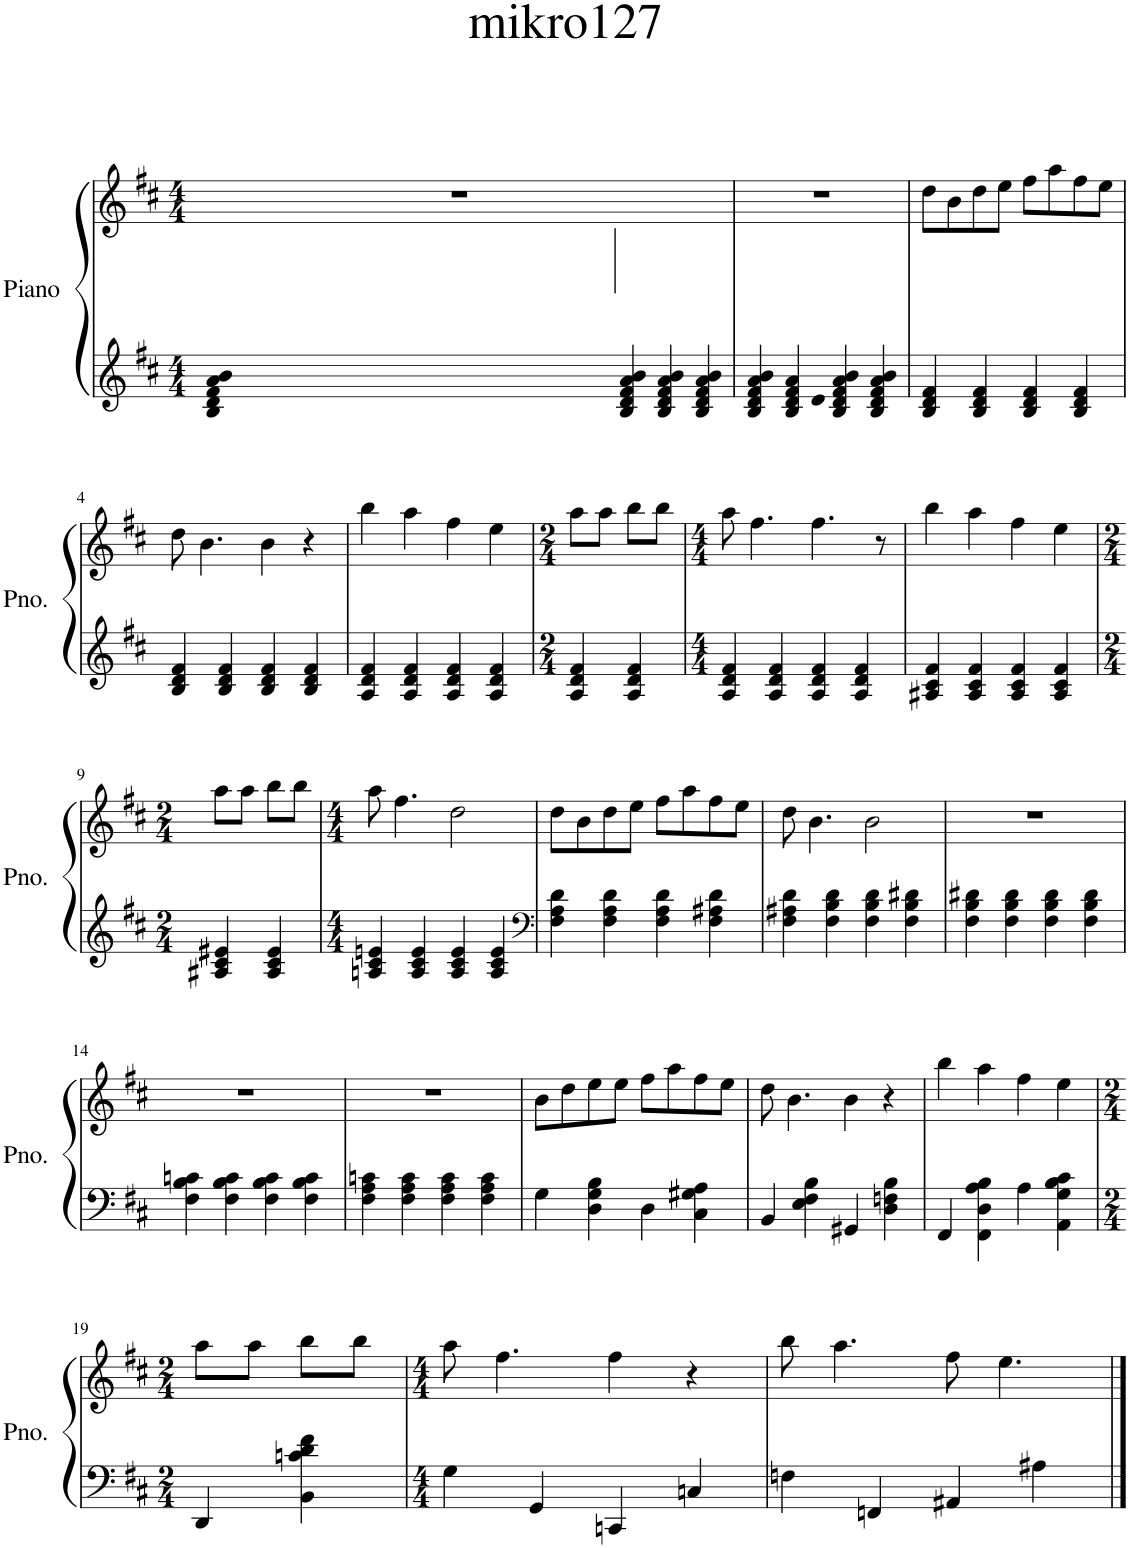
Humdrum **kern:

**kern	**kern
*part1	*part1
*staff2	*staff1
*I"Piano	*
*I'Pno.	*
*clefG2	*clefG2
*k[f#c#]	*k[f#c#]
*M4/4	*M4/4
=1	=1
4B/ 4d/ 4f#/ 4a/ 4b/	1r
4B/ 4d/ 4f#/ 4a/ 4b/	.
4B/ 4d/ 4f#/ 4a/ 4b/	.
4B/ 4d/ 4f#/ 4a/ 4b/	.
=2	=2
4B/ 4d/ 4f#/ 4a/ 4b/	1r
4B/ 4d/ 4f#/ 4a/ 4b/	.
4B/ 4d/ 4f#/ 4a/ 4b/	.
4B/ 4d/ 4f#/ 4a/ 4b/	.
=3	=3
4B/ 4d/ 4f#/	8dd\L
.	8b\
4B/ 4d/ 4f#/	8dd\
.	8ee\J
4B/ 4d/ 4f#/	8ff#\L
.	8aa\
4B/ 4d/ 4f#/	8ff#\
.	8ee\J
!!LO:LB:g=z
=4	=4
4B/ 4d/ 4f#/	8dd\
.	4.b\
4B/ 4d/ 4f#/	.
4B/ 4d/ 4f#/	4b\
4B/ 4d/ 4f#/	4r
=5	=5
4A/ 4d/ 4f#/	4bb\
4A/ 4d/ 4f#/	4aa\
4A/ 4d/ 4f#/	4ff#\
4A/ 4d/ 4f#/	4ee\
=6	=6
*M2/4	*M2/4
4A/ 4d/ 4f#/	8aa\L
.	8aa\J
4A/ 4d/ 4f#/	8bb\L
.	8bb\J
=7	=7
*M4/4	*M4/4
4A/ 4d/ 4f#/	8aa\
.	4.ff#\
4A/ 4d/ 4f#/	.
4A/ 4d/ 4f#/	4.ff#\
4A/ 4d/ 4f#/	.
.	8r
=8	=8
4A#X/ 4c#/ 4f#/	4bb\
4A#/ 4c#/ 4f#/	4aa\
4A#/ 4c#/ 4f#/	4ff#\
4A#/ 4c#/ 4f#/	4ee\
!!LO:LB:g=z
=9	=9
*M2/4	*M2/4
4A#X/ 4c#/ 4e#X/	8aa\L
.	8aa\J
4A#/ 4c#/ 4e#/	8bb\L
.	8bb\J
=10	=10
*M4/4	*M4/4
4An/ 4c#/ 4en/	8aa\
.	4.ff#\
4A/ 4c#/ 4e/	.
4A/ 4c#/ 4e/	2dd\
4A/ 4c#/ 4e/	.
=11	=11
*clefF4	*
4F#\ 4A\ 4d\	8dd\L
.	8b\
4F#\ 4A\ 4d\	8dd\
.	8ee\J
4F#\ 4A\ 4d\	8ff#\L
.	8aa\
4F#\ 4A#X\ 4d\	8ff#\
.	8ee\J
=12	=12
4F#\ 4A#X\ 4d\	8dd\
.	4.b\
4F#\ 4B\ 4d\	.
4F#\ 4B\ 4d\	2b\
4F#\ 4B\ 4d#X\	.
=13	=13
4F#\ 4B\ 4d#X\	1r
4F#\ 4B\ 4d#\	.
4F#\ 4B\ 4d#\	.
4F#\ 4B\ 4d#\	.
!!LO:LB:g=z
=14	=14
4F#\ 4B\ 4cn\	1r
4F#\ 4B\ 4c\	.
4F#\ 4B\ 4c\	.
4F#\ 4B\ 4c\	.
=15	=15
4F#\ 4A\ 4cn\	1r
4F#\ 4A\ 4c\	.
4F#\ 4A\ 4c\	.
4F#\ 4A\ 4c\	.
=16	=16
4G\	8b\L
.	8dd\
4D\ 4G\ 4B\	8ee\
.	8ee\J
4D\	8ff#\L
.	8aa\
4C#\ 4G#X\ 4A\	8ff#\
.	8ee\J
=17	=17
4BB/	8dd\
.	4.b\
4E\ 4F#\ 4B\	.
4GG#X/	4b\
4D\ 4Fn\ 4B\	4r
=18	=18
4FF#/	4bb\
4FF#\ 4D\ 4A\ 4B\	4aa\
4A\	4ff#\
4AA\ 4G\ 4B\ 4c#\	4ee\
!!LO:LB:g=z
=19	=19
*M2/4	*M2/4
4DD/	8aa\L
.	8aa\J
4BB\ 4cn\ 4d\ 4f#\	8bb\L
.	8bb\J
=20	=20
*M4/4	*M4/4
4G\	8aa\
.	4.ff#\
4GG/	.
4CCn/	4ff#\
4Cn/	4r
=21	=21
4Fn\	8bb\
.	4.aa\
4FFn/	.
4AA#X/	8ff#\
.	4.ee\
4A#X\	.
==	==
*-	*-
